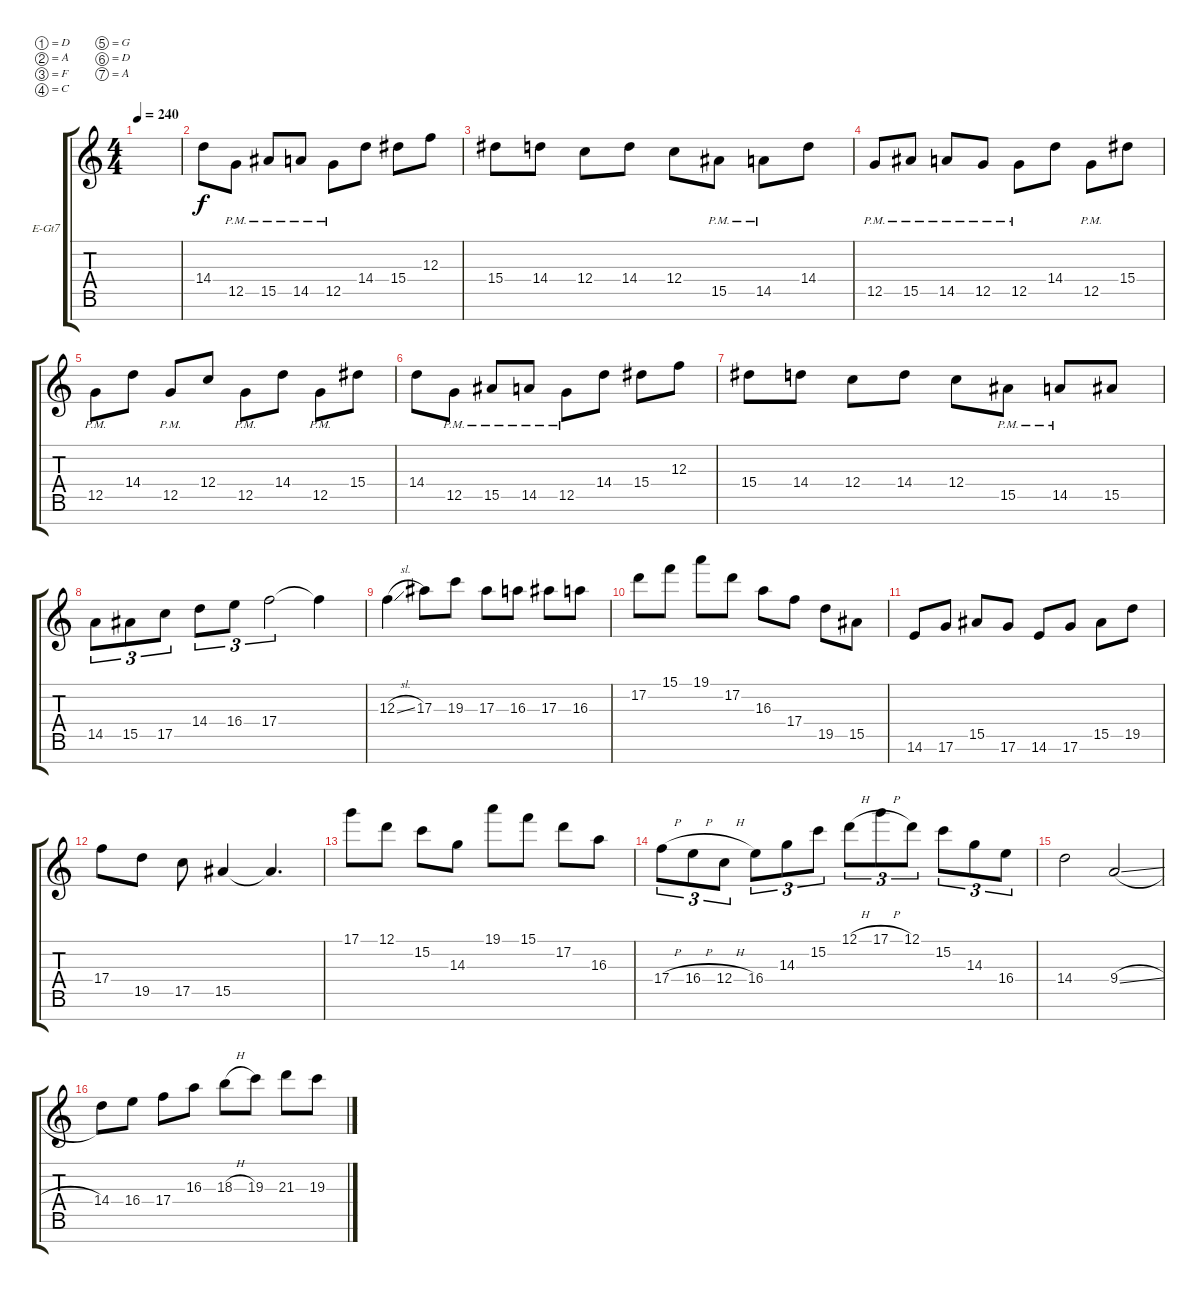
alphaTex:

\defaultSystemsLayout 4
\bracketExtendMode groupsimilarinstruments
\firstSystemTrackNameOrientation horizontal
\otherSystemsTrackNameOrientation horizontal
\track ("Electric Guitar" "E-Gt7") {instrument distortionguitar}
\staff {score tabs}
\tuning (D4 A3 F3 C3 G2 D2 A1)
\ts (4 4)
\tempo 240
\clef g2
\ks c
|
14.4.8 12.5{pm}.8 15.5{pm}.8 14.5{pm}.8 12.5{pm}.8 14.4.8 15.4.8 12.3.8 |
15.4.8 14.4.8 12.4.8 14.4.8 12.4.8 15.5{pm}.8 14.5{pm}.8 14.4.8 |
12.5{pm}.8 15.5{pm}.8 14.5{pm}.8 12.5{pm}.8 12.5{pm}.8 14.4.8 12.5{pm}.8 15.4.8 |
12.5{pm}.8 14.4.8 12.5{pm}.8 12.4.8 12.5{pm}.8 14.4.8 12.5{pm}.8 15.4.8 |
14.4.8 12.5{pm}.8 15.5{pm}.8 14.5{pm}.8 12.5{pm}.8 14.4.8 15.4.8 12.3.8 |
15.4.8 14.4.8 12.4.8 14.4.8 12.4.8 15.5{pm}.8 14.5{pm}.8 15.5.8 |
14.5.8{tu (3 2)} 15.5.8{tu (3 2)} 17.5.8{tu (3 2)} 14.4.8{tu (3 2)} 16.4.8{tu (3 2)} 17.4.2{tu (3 2)} 17.4{t}.4 |
12.3{sl}.4 17.3.8 19.3.8 17.3.8 16.3.8 17.3.8 16.3.8 |
17.2.8 15.1.8 19.1.8 17.2.8 16.3.8 17.4.8 19.5.8 15.5.8 |
14.6.8 17.6.8 15.5.8 17.6.8 14.6.8 17.6.8 15.5.8 19.5.8 |
17.4.8 19.5.8 17.5.8 15.5.4 15.5{t}.4{d} |
17.1.8 12.1.8 15.2.8 14.3.8 19.1.8 15.1.8 17.2.8 16.3.8 |
17.4{h}.8{tu (3 2)} 16.4{h}.8{tu (3 2)} 12.4{h}.8{tu (3 2)} 16.4.8{tu (3 2)} 14.3.8{tu (3 2)} 15.2.8{tu (3 2)} 12.1{h}.8{tu (3 2)} 17.1{h}.8{tu (3 2)} 12.1.8{tu (3 2)} 15.2.8{tu (3 2)} 14.3.8{tu (3 2)} 16.4.8{tu (3 2)} |
14.4.2 9.4{sl}.2 |
14.4.8 16.4.8 17.4.8 16.3.8 18.3{h}.8 19.3.8 21.3.8 19.3.8
